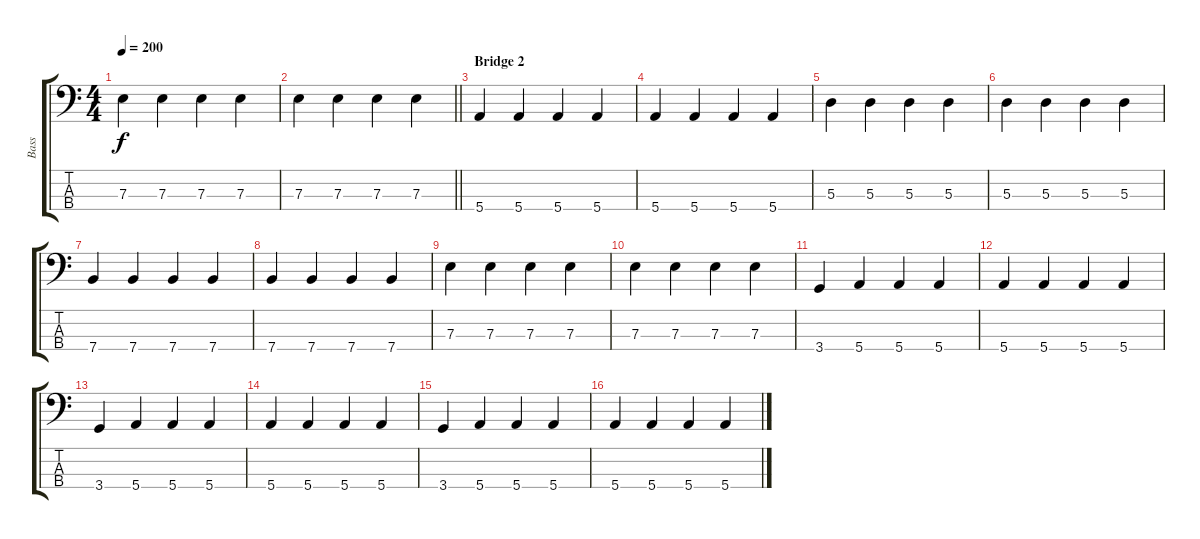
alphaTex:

\track ("Bass" "Bass") {instrument electricbassfinger}
\staff {score tabs}
\tuning (G2 D2 A1 E1) {hide}
\ts (4 4)
\tempo 200
\clef f4
\ks c
7.3.4{dy f} 7.3.4 7.3.4 7.3.4 |
\barLineRight lightlight
7.3.4 7.3.4 7.3.4 7.3.4 |
\section ("" "Bridge 2")
5.4.4 5.4.4 5.4.4 5.4.4 |
5.4.4 5.4.4 5.4.4 5.4.4 |
5.3.4 5.3.4 5.3.4 5.3.4 |
5.3.4 5.3.4 5.3.4 5.3.4 |
7.4.4 7.4.4 7.4.4 7.4.4 |
7.4.4 7.4.4 7.4.4 7.4.4 |
7.3.4 7.3.4 7.3.4 7.3.4 |
7.3.4 7.3.4 7.3.4 7.3.4 |
3.4.4 5.4.4 5.4.4 5.4.4 |
5.4.4 5.4.4 5.4.4 5.4.4 |
3.4.4 5.4.4 5.4.4 5.4.4 |
5.4.4 5.4.4 5.4.4 5.4.4 |
3.4.4 5.4.4 5.4.4 5.4.4 |
5.4.4 5.4.4 5.4.4 5.4.4
